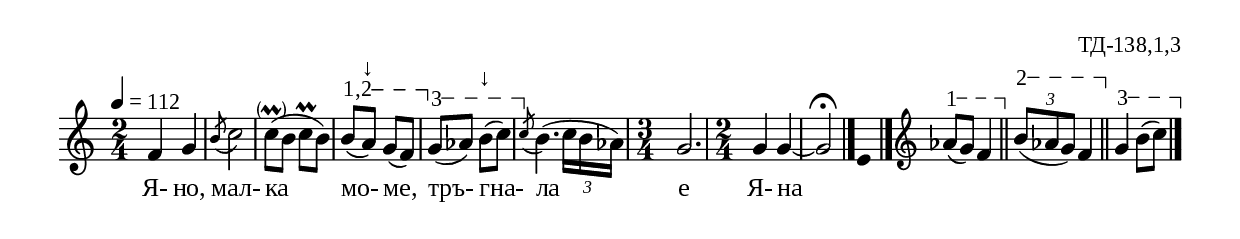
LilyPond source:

%{
TD_138_1_03
%}

\include "td-preamble.ly"

\score {
\relative c' {
 \tempo 4 = 112
  \time 2/4
  f4 g | \acciaccatura b8 c2 |
\parS  
  c8-\parenthesize\prall([ b] c8\prall[ b]) | 
\varAB  
  b8\startTextSpan([ a^"↓"]) g8([ f\stopTextSpan]) | 
\varC  
  g8\startTextSpan([ aes]) b8^"↓"([ c\stopTextSpan]) | 
  \acciaccatura c8 b4.( \times 2/3 { c16[ b aes]) } | 
  \time 3/4 g2. | \time 2/4 g4 g~ | g2\fermata
 \bar "|." 
 s4 \fixB e4 \fixC
 \bar "|." 
 \endm
\varA  
  aes8\startTextSpan([ g]) f4\stopTextSpan \bar "||"
\varB 
\times 2/3 { b8\startTextSpan([ aes g]) } f4\stopTextSpan   \bar "||"
\varC  
g4\startTextSpan  b8([ c\stopTextSpan]) 
  \bar "|." 
}
\addlyrics { Я- но, мал- ка мо- ме, тръ- гна- ла е Я- на }
%
\layout {
  indent = #0
  line-width = 190\mm
  ragged-right=##f
}
%
\midi { 
	\context {
		\Score
		tempoWholesPerMinute = #(ly:make-moment 112 4)
		}
	}
}
%
\header{
  opus = "ТД-138,1,3"
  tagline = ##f
}


